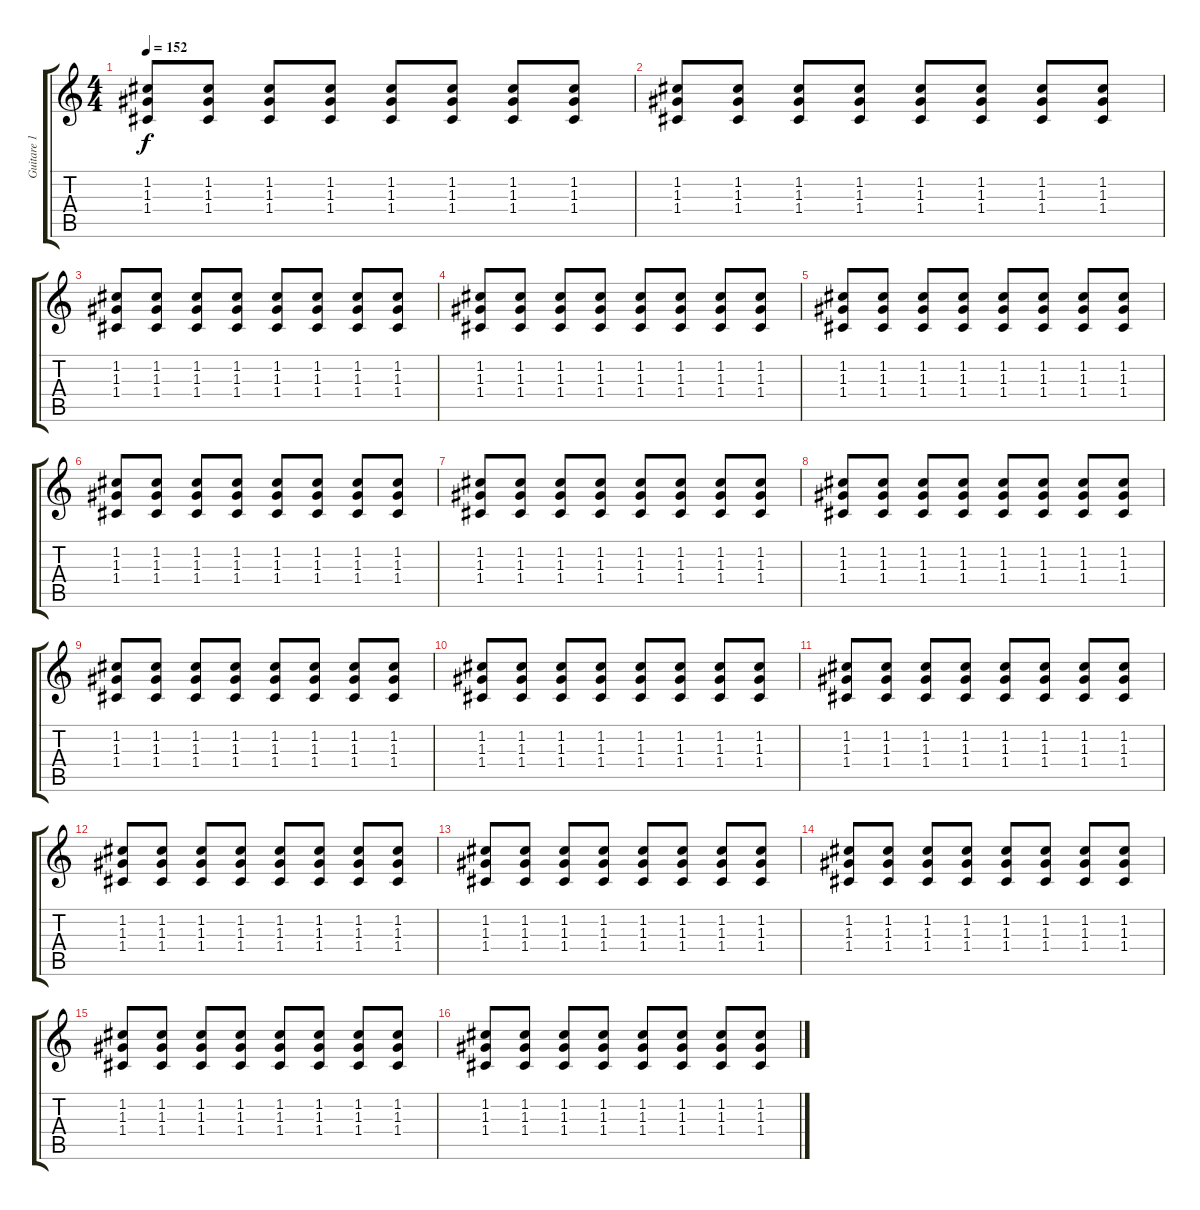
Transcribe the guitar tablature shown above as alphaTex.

\track ("Guitare 1" "Guitare 1") {instrument distortionguitar}
\staff {score tabs}
\tuning (Eb4 C4 G3 C3 G2 C2) {hide}
\ts (4 4)
\section ("" "")
\tempo 152
\clef g2
\ks c
(1.2 1.3 1.4).8{dy f volume 11} (1.2 1.3 1.4).8 (1.2 1.3 1.4).8 (1.2 1.3 1.4).8 (1.2 1.3 1.4).8 (1.2 1.3 1.4).8 (1.2 1.3 1.4).8 (1.2 1.3 1.4).8 |
(1.2 1.3 1.4).8 (1.2 1.3 1.4).8 (1.2 1.3 1.4).8 (1.2 1.3 1.4).8 (1.2 1.3 1.4).8 (1.2 1.3 1.4).8 (1.2 1.3 1.4).8 (1.2 1.3 1.4).8 |
(1.2 1.3 1.4).8 (1.2 1.3 1.4).8 (1.2 1.3 1.4).8 (1.2 1.3 1.4).8 (1.2 1.3 1.4).8 (1.2 1.3 1.4).8 (1.2 1.3 1.4).8 (1.2 1.3 1.4).8 |
(1.2 1.3 1.4).8 (1.2 1.3 1.4).8 (1.2 1.3 1.4).8 (1.2 1.3 1.4).8 (1.2 1.3 1.4).8 (1.2 1.3 1.4).8 (1.2 1.3 1.4).8 (1.2 1.3 1.4).8 |
(1.2 1.3 1.4).8 (1.2 1.3 1.4).8 (1.2 1.3 1.4).8 (1.2 1.3 1.4).8 (1.2 1.3 1.4).8 (1.2 1.3 1.4).8 (1.2 1.3 1.4).8 (1.2 1.3 1.4).8 |
(1.2 1.3 1.4).8 (1.2 1.3 1.4).8 (1.2 1.3 1.4).8 (1.2 1.3 1.4).8 (1.2 1.3 1.4).8 (1.2 1.3 1.4).8 (1.2 1.3 1.4).8 (1.2 1.3 1.4).8 |
(1.2 1.3 1.4).8 (1.2 1.3 1.4).8 (1.2 1.3 1.4).8 (1.2 1.3 1.4).8 (1.2 1.3 1.4).8 (1.2 1.3 1.4).8 (1.2 1.3 1.4).8 (1.2 1.3 1.4).8 |
\section ("" "")
(1.2 1.3 1.4).8 (1.2 1.3 1.4).8 (1.2 1.3 1.4).8 (1.2 1.3 1.4).8 (1.2 1.3 1.4).8 (1.2 1.3 1.4).8 (1.2 1.3 1.4).8 (1.2 1.3 1.4).8 |
(1.2 1.3 1.4).8{volume 11} (1.2 1.3 1.4).8 (1.2 1.3 1.4).8 (1.2 1.3 1.4).8 (1.2 1.3 1.4).8 (1.2 1.3 1.4).8 (1.2 1.3 1.4).8 (1.2 1.3 1.4).8 |
(1.2 1.3 1.4).8 (1.2 1.3 1.4).8 (1.2 1.3 1.4).8 (1.2 1.3 1.4).8 (1.2 1.3 1.4).8 (1.2 1.3 1.4).8 (1.2 1.3 1.4).8 (1.2 1.3 1.4).8 |
(1.2 1.3 1.4).8 (1.2 1.3 1.4).8 (1.2 1.3 1.4).8 (1.2 1.3 1.4).8 (1.2 1.3 1.4).8 (1.2 1.3 1.4).8 (1.2 1.3 1.4).8 (1.2 1.3 1.4).8 |
(1.2 1.3 1.4).8 (1.2 1.3 1.4).8 (1.2 1.3 1.4).8 (1.2 1.3 1.4).8 (1.2 1.3 1.4).8 (1.2 1.3 1.4).8 (1.2 1.3 1.4).8 (1.2 1.3 1.4).8 |
(1.2 1.3 1.4).8 (1.2 1.3 1.4).8 (1.2 1.3 1.4).8 (1.2 1.3 1.4).8 (1.2 1.3 1.4).8 (1.2 1.3 1.4).8 (1.2 1.3 1.4).8 (1.2 1.3 1.4).8 |
(1.2 1.3 1.4).8 (1.2 1.3 1.4).8 (1.2 1.3 1.4).8 (1.2 1.3 1.4).8 (1.2 1.3 1.4).8 (1.2 1.3 1.4).8 (1.2 1.3 1.4).8 (1.2 1.3 1.4).8 |
(1.2 1.3 1.4).8 (1.2 1.3 1.4).8 (1.2 1.3 1.4).8 (1.2 1.3 1.4).8 (1.2 1.3 1.4).8 (1.2 1.3 1.4).8 (1.2 1.3 1.4).8 (1.2 1.3 1.4).8 |
(1.2 1.3 1.4).8 (1.2 1.3 1.4).8 (1.2 1.3 1.4).8 (1.2 1.3 1.4).8 (1.2 1.3 1.4).8 (1.2 1.3 1.4).8 (1.2 1.3 1.4).8 (1.2 1.3 1.4).8
